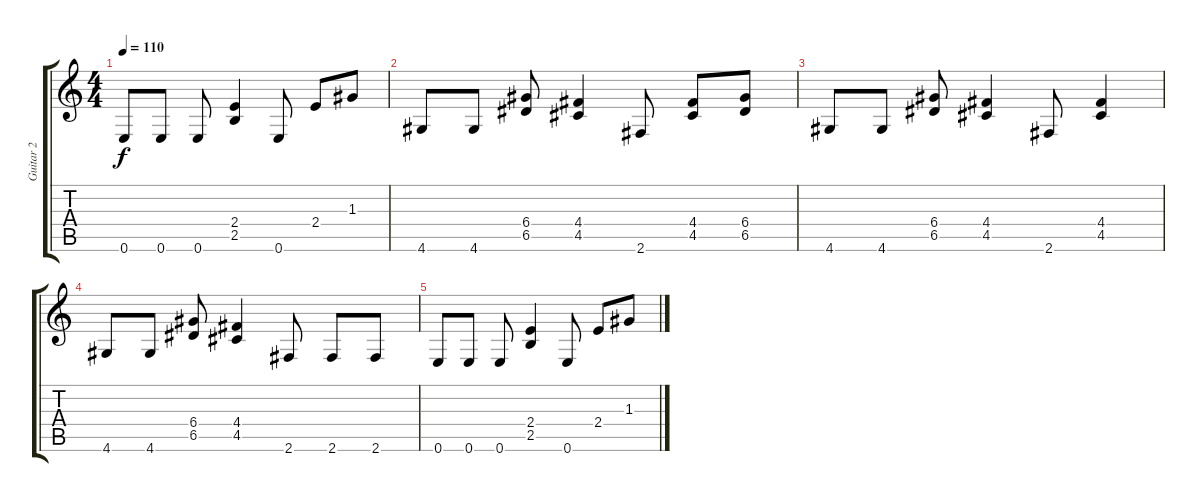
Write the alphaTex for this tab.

\track ("Guitar 2" "Guitar 2") {instrument distortionguitar}
\staff {score tabs}
\tuning (E4 B3 G3 D3 A2 E2) {hide}
\ts (4 4)
\tempo 110
\clef g2
\ks c
0.6.8{dy f} 0.6.8 0.6.8 (2.4 2.5).4 0.6.8 2.4.8 1.3.8 |
4.6.8 4.6.8 (6.4 6.5).8 (4.4 4.5).4 2.6.8 (4.4 4.5).8 (6.4 6.5).8 |
4.6.8 4.6.8 (6.4 6.5).8 (4.4 4.5).4 2.6.8 (4.4 4.5).4 |
4.6.8 4.6.8 (6.4 6.5).8 (4.4 4.5).4 2.6.8 2.6.8 2.6.8 |
0.6.8 0.6.8 0.6.8 (2.4 2.5).4 0.6.8 2.4.8 1.3.8
